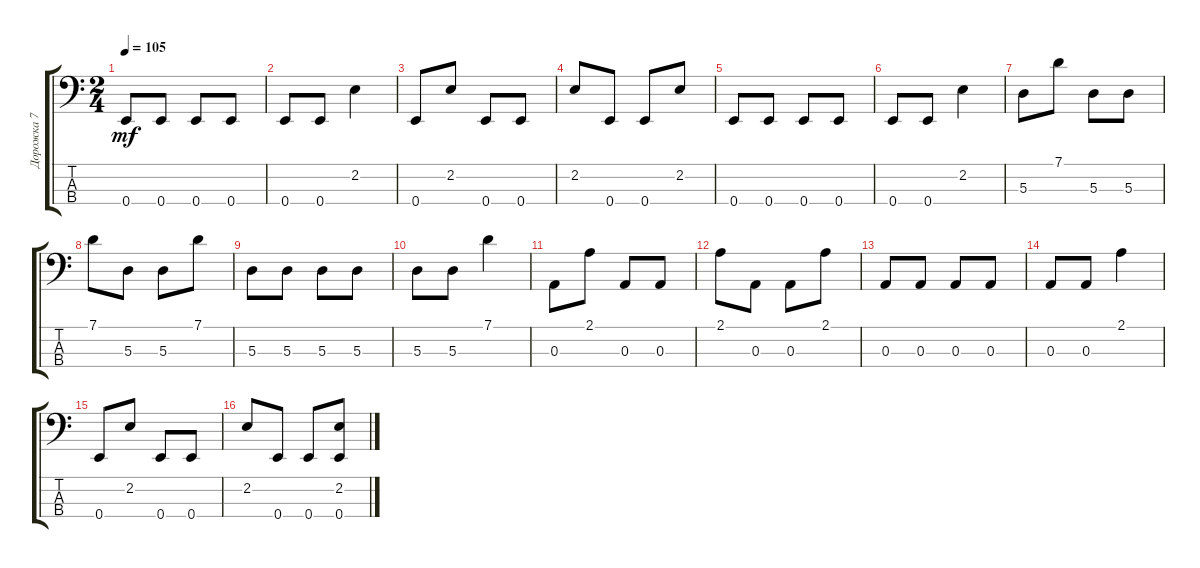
\track ("Дорожка 7" "Дорожка 7") {instrument electricbassfinger}
\staff {score tabs}
\tuning (G2 D2 A1 E1) {hide}
\ts (2 4)
\tempo 105
\clef f4
\ks c
0.4.8{dy mf} 0.4.8 0.4.8 0.4.8 |
0.4.8 0.4.8 2.2.4 |
0.4.8 2.2.8 0.4.8 0.4.8 |
2.2.8 0.4.8 0.4.8 2.2.8 |
0.4.8 0.4.8 0.4.8 0.4.8 |
0.4.8 0.4.8 2.2.4 |
5.3.8 7.1.8 5.3.8 5.3.8 |
7.1.8 5.3.8 5.3.8 7.1.8 |
5.3.8 5.3.8 5.3.8 5.3.8 |
5.3.8 5.3.8 7.1.4 |
0.3.8 2.1.8 0.3.8 0.3.8 |
2.1.8 0.3.8 0.3.8 2.1.8 |
0.3.8 0.3.8 0.3.8 0.3.8 |
0.3.8 0.3.8 2.1.4 |
0.4.8 2.2.8 0.4.8 0.4.8 |
2.2.8 0.4.8 0.4.8 (2.2 0.4).8
